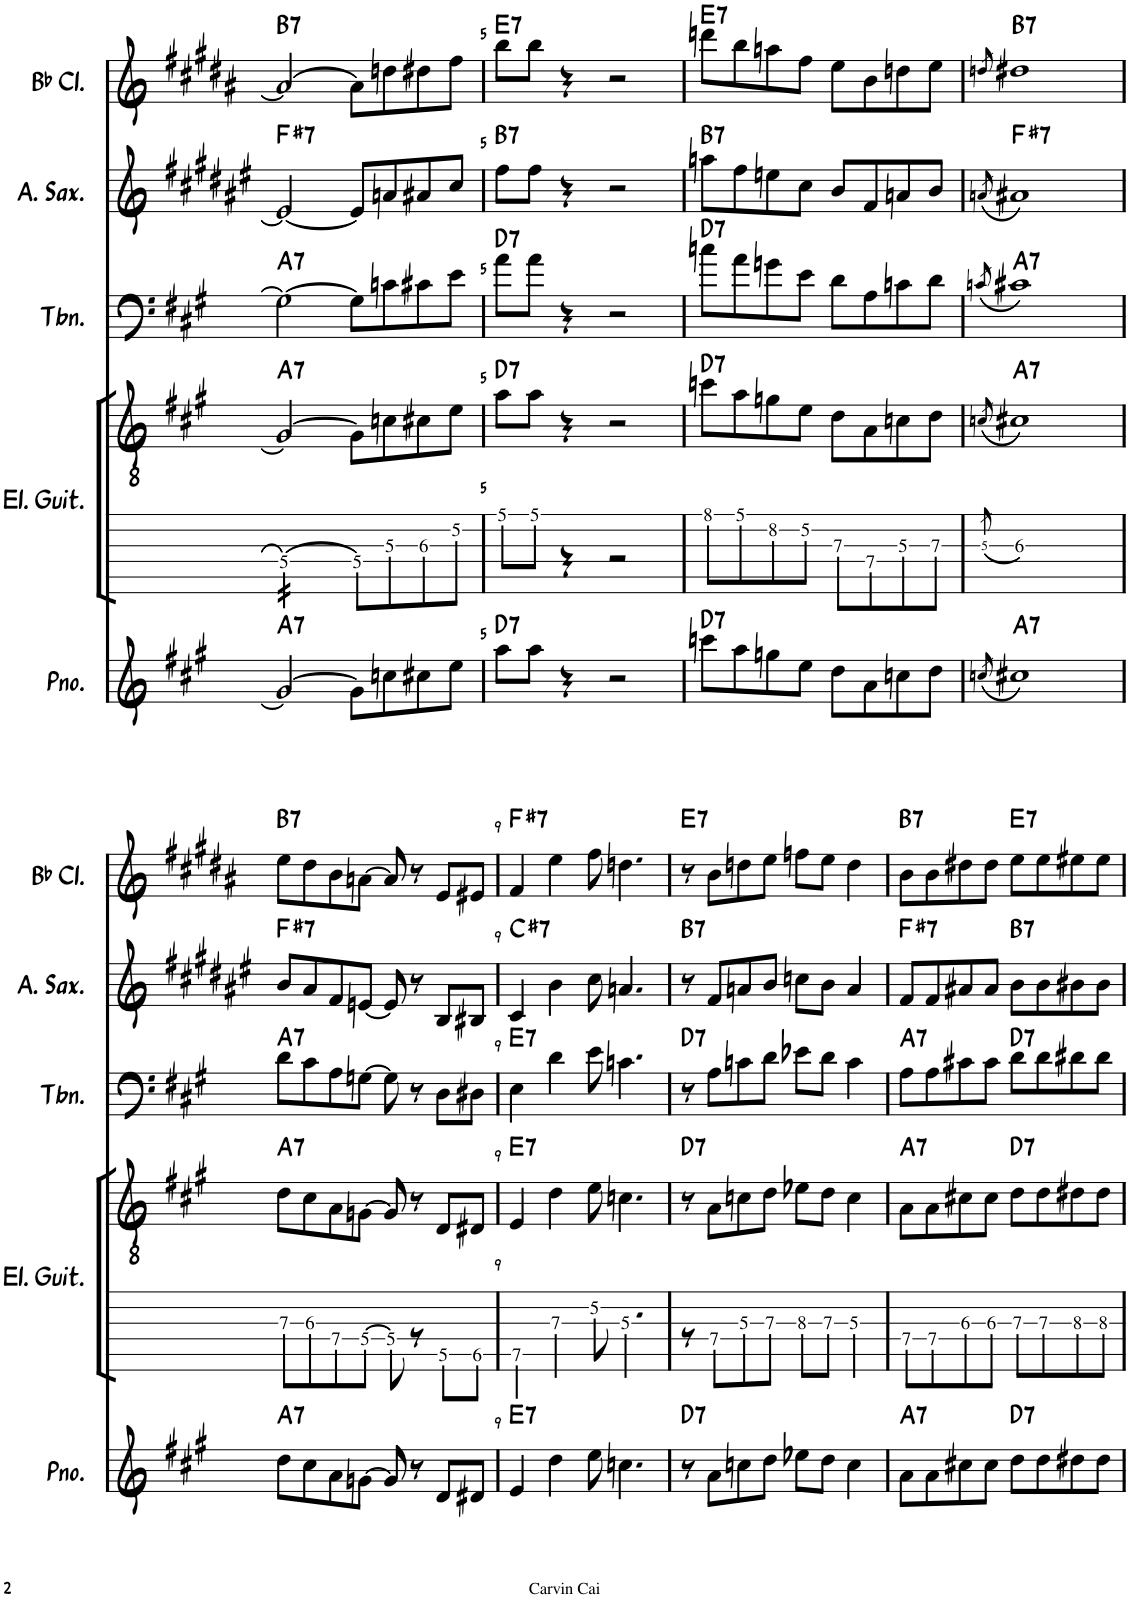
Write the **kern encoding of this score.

**kern	**harte	**kern	**kern	**harte	**kern	**harte	**kern	**harte	**kern	**harte
*part5	*part5	*part4	*part4	*part4	*part3	*part3	*part2	*part2	*part1	*part1
*staff6	*	*staff5	*staff4	*	*staff3	*	*staff2	*	*staff1	*
*I"钢琴	*	*I"电子吉他	*	*	*I"长号	*	*I"中音萨克斯	*	*I"降B调单簧管	*
!!LO:PB:g=z
*clefG2	*	*	*clefGv2	*	*clefF4	*	*clefG2	*	*clefG2	*
*	*	*	*	*	*	*	*Trd5c9	*	*Trd1c2	*
*k[f#c#g#]	*	*k[f#c#g#]	*k[f#c#g#]	*	*k[f#c#g#]	*	*k[f#c#g#d#a#e#]	*	*k[f#c#g#d#a#]	*
*M4/4	*	*M4/4	*M4/4	*	*M4/4	*	*M4/4	*	*M4/4	*
=4	=4	=4	=4	=4	=4	=4	=4	=4	=4	=4
!	!LO:H:kt=7	!	!	!LO:H:kt=7	!	!LO:H:kt=7	!	!LO:H:kt=7	!	!LO:H:kt=7
2g/_	A:7	2G\_	2G/_	A:7	2G\_	A:7	2e/_	F#:7	2a/_	B:7
8g\L]	.	8G\L]	8G\L]	.	8G\L]	.	8e/L]	.	8a\L]	.
8ccn\	.	8cn\	8cn\	.	8cn\	.	8an/	.	8ddn\	.
8cc#X\	.	8c#X\	8c#X\	.	8c#X\	.	8a#X/	.	8dd#X\	.
8ee\J	.	8e\J	8e\J	.	8e\J	.	8cc#/J	.	8ff#\J	.
=5	=5	=5	=5	=5	=5	=5	=5	=5	=5	=5
!	!LO:H:kt=7	!	!	!LO:H:kt=7	!	!LO:H:kt=7	!	!LO:H:kt=7	!	!LO:H:kt=7
8aa\L	D:7	8a\L	8a\L	D:7	8a\L	D:7	8ff#\L	B:7	8bb\L	E:7
8aa\J	.	8a\J	8a\J	.	8a\J	.	8ff#\J	.	8bb\J	.
4r	.	4r	4r	.	4r	.	4r	.	4r	.
2r	.	2r	2r	.	2r	.	2r	.	2r	.
=6	=6	=6	=6	=6	=6	=6	=6	=6	=6	=6
!	!LO:H:kt=7	!	!	!LO:H:kt=7	!	!LO:H:kt=7	!	!LO:H:kt=7	!	!LO:H:kt=7
8cccn\L	D:7	8ccn\L	8ccn\L	D:7	8ccn\L	D:7	8aan\L	B:7	8dddn\L	E:7
8aa\	.	8a\	8a\	.	8a\	.	8ff#\	.	8bb\	.
8ggn\	.	8gn\	8gn\	.	8gn\	.	8een\	.	8aan\	.
8ee\J	.	8e\J	8e\J	.	8e\J	.	8cc#\J	.	8ff#\J	.
8dd\L	.	8d\L	8d\L	.	8d\L	.	8b/L	.	8ee\L	.
8a\	.	8A\	8A\	.	8A\	.	8f#/	.	8b\	.
8ccn\	.	8cn\	8cn\	.	8cn\	.	8an/	.	8ddn\	.
8dd\J	.	8d\J	8d\J	.	8d\J	.	8b/J	.	8ee\J	.
=7	=7	=7	=7	=7	=7	=7	=7	=7	=7	=7
(8qccn/	.	8qcn/	(8qcn/	.	(8qcn/	.	(8qan/	.	8qddn/	.
!	!LO:H:kt=7	!	!	!LO:H:kt=7	!	!LO:H:kt=7	!	!LO:H:kt=7	!	!LO:H:kt=7
1cc#X)	A:7	1c#X	1c#X)	A:7	1c#X)	A:7	1a#X)	F#:7	1dd#X	B:7
!!LO:LB:g=z
=8	=8	=8	=8	=8	=8	=8	=8	=8	=8	=8
!	!LO:H:kt=7	!	!	!LO:H:kt=7	!	!LO:H:kt=7	!	!LO:H:kt=7	!	!LO:H:kt=7
8dd\L	A:7	8d\L	8d\L	A:7	8d\L	A:7	8b/L	F#:7	8ee\L	B:7
8cc#\	.	8c#\	8c#\	.	8c#\	.	8a#/	.	8dd#\	.
8a\	.	8A\	8A\	.	8A\	.	8f#/	.	8b\	.
[8gn\J	.	[8Gn\J	[8Gn\J	.	[8Gn\J	.	[8en/J	.	[8an\J	.
8g/]	.	8G\]	8G/]	.	8G\]	.	8e/]	.	8a/]	.
8r	.	8r	8r	.	8r	.	8r	.	8r	.
8d/L	.	8D\L	8D/L	.	8D\L	.	8B/L	.	8e/L	.
8d#X/J	.	8D#X\J	8D#X/J	.	8D#X\J	.	8B#X/J	.	8e#X/J	.
=9	=9	=9	=9	=9	=9	=9	=9	=9	=9	=9
!	!LO:H:kt=7	!	!	!LO:H:kt=7	!	!LO:H:kt=7	!	!LO:H:kt=7	!	!LO:H:kt=7
4e/	E:7	4E\	4E/	E:7	4E\	E:7	4c#/	C#:7	4f#/	F#:7
4dd\	.	4d\	4d\	.	4d\	.	4b\	.	4ee\	.
8ee\	.	8e\	8e\	.	8e\	.	8cc#\	.	8ff#\	.
4.ccn\	.	4.cn\	4.cn\	.	4.cn\	.	4.an/	.	4.ddn\	.
=10	=10	=10	=10	=10	=10	=10	=10	=10	=10	=10
!	!LO:H:kt=7	!	!	!LO:H:kt=7	!	!LO:H:kt=7	!	!LO:H:kt=7	!	!LO:H:kt=7
8r	D:7	8r	8r	D:7	8r	D:7	8r	B:7	8r	E:7
8a\L	.	8A\L	8A\L	.	8A\L	.	8f#/L	.	8b\L	.
8ccn\	.	8cn\	8cn\	.	8cn\	.	8an/	.	8ddn\	.
8dd\J	.	8d\J	8d\J	.	8d\J	.	8b/J	.	8ee\J	.
8ee-X\L	.	8e-X\L	8e-X\L	.	8e-X\L	.	8ccn\L	.	8ffn\L	.
8dd\J	.	8d\J	8d\J	.	8d\J	.	8b\J	.	8ee\J	.
4cc\	.	4c\	4c\	.	4c\	.	4a/	.	4dd\	.
=11	=11	=11	=11	=11	=11	=11	=11	=11	=11	=11
!	!LO:H:kt=7	!	!	!LO:H:kt=7	!	!LO:H:kt=7	!	!LO:H:kt=7	!	!LO:H:kt=7
8a\L	A:7	8A\L	8A\L	A:7	8A\L	A:7	8f#/L	F#:7	8b\L	B:7
8a\	.	8A\	8A\	.	8A\	.	8f#/	.	8b\	.
8cc#X\	.	8c#X\	8c#X\	.	8c#X\	.	8a#X/	.	8dd#X\	.
8cc#\J	.	8c#\J	8c#\J	.	8c#\J	.	8a#/J	.	8dd#\J	.
!	!LO:H:kt=7	!	!	!LO:H:kt=7	!	!LO:H:kt=7	!	!LO:H:kt=7	!	!LO:H:kt=7
8dd\L	D:7	8d\L	8d\L	D:7	8d\L	D:7	8b\L	B:7	8ee\L	E:7
8dd\	.	8d\	8d\	.	8d\	.	8b\	.	8ee\	.
8dd#X\	.	8d#X\	8d#X\	.	8d#X\	.	8b#X\	.	8ee#X\	.
8dd#\J	.	8d#\J	8d#\J	.	8d#\J	.	8b#\J	.	8ee#\J	.
=	=	=	=	=	=	=	=	=	=	=
*-	*-	*-	*-	*-	*-	*-	*-	*-	*-	*-
